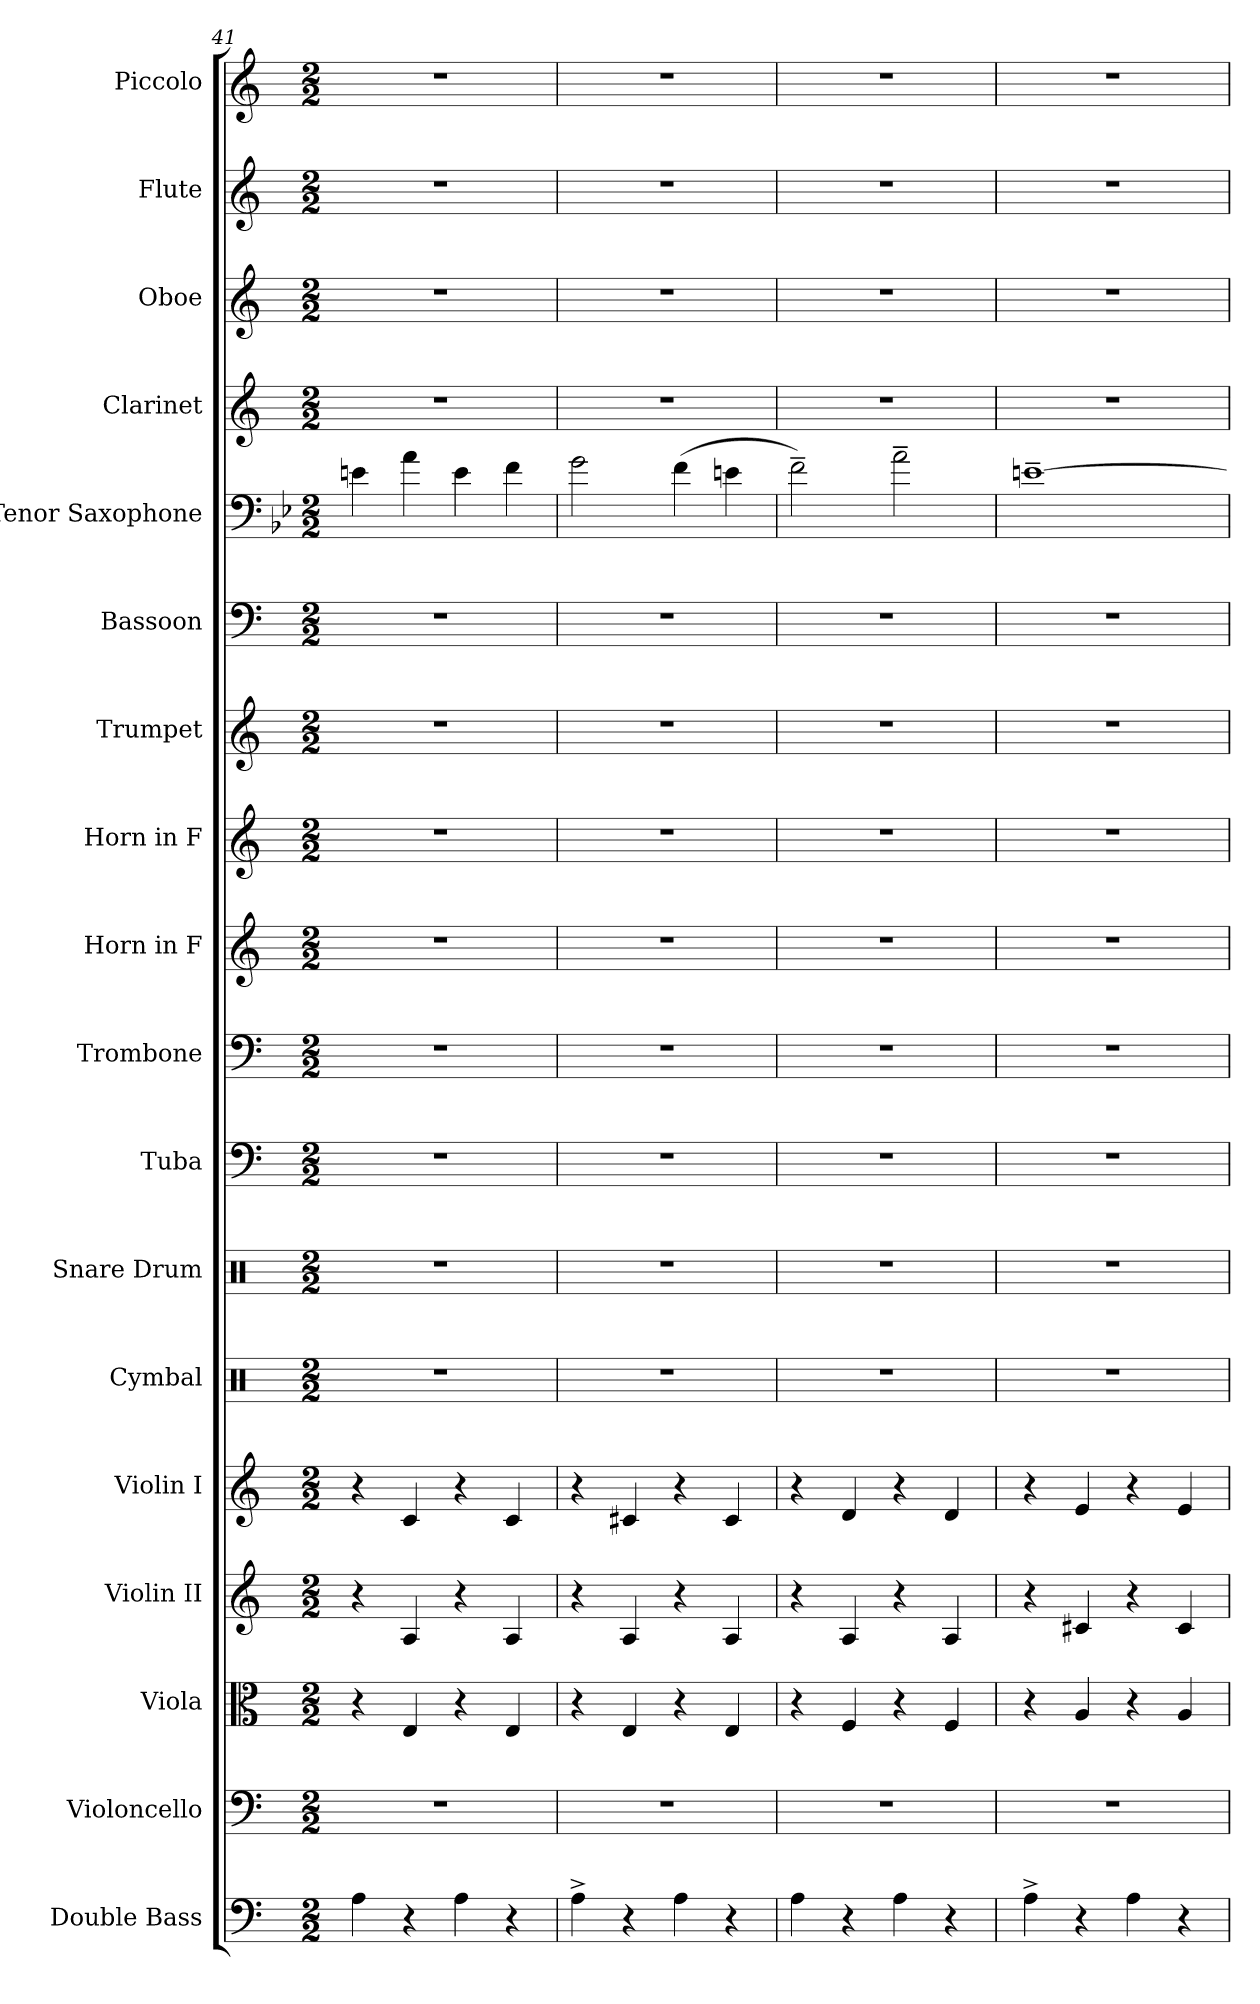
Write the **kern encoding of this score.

**kern	**kern	**kern	**kern	**kern	**kern	**kern	**kern	**kern	**kern	**kern	**kern	**kern	**kern	**kern	**kern	**kern	**kern
*part18	*part17	*part16	*part15	*part14	*part13	*part12	*part11	*part10	*part9	*part8	*part7	*part6	*part5	*part4	*part3	*part2	*part1
*staff18	*staff17	*staff16	*staff15	*staff14	*staff13	*staff12	*staff11	*staff10	*staff9	*staff8	*staff7	*staff6	*staff5	*staff4	*staff3	*staff2	*staff1
*I"Double Bass	*I"Violoncello	*I"Viola	*I"Violin II	*I"Violin I	*I"Cymbal	*I"Snare Drum	*I"Tuba	*I"Trombone	*I"Horn in F	*I"Horn in F	*I"Trumpet	*I"Bassoon	*I"Tenor Saxophone	*I"Clarinet	*I"Oboe	*I"Flute	*I"Piccolo
*I'Bass.	*I'Vc.	*I'Vla.	*I'Vln. II	*I'Vln. I	*I'Cym.	*I'S.D.	*I'Tba.	*I'Tbn.	*	*	*I'Tpt.	*I'Bsn.	*I'T. Sax.	*I'Cl.	*I'Ob.	*I'Fl.	*I'Picc.
*clefF4	*clefF4	*clefC3	*clefG2	*clefG2	*clefX	*clefX	*clefF4	*clefF4	*clefG2	*clefG2	*clefG2	*clefF4	*clefF4	*clefG2	*clefG2	*clefG2	*clefG2
*ITrd7c12	*	*	*	*	*	*	*	*	*ITrd4c7	*ITrd4c7	*ITrd1c2	*	*ITrd8c14	*ITrd1c2	*	*	*ITrd-7c-12
*k[]	*k[]	*k[]	*k[]	*k[]	*k[]	*k[]	*k[]	*k[]	*k[b-]	*k[b-]	*k[b-e-]	*k[]	*k[b-e-]	*k[b-e-]	*k[]	*k[]	*k[]
*M2/2	*M2/2	*M2/2	*M2/2	*M2/2	*M2/2	*M2/2	*M2/2	*M2/2	*M2/2	*M2/2	*M2/2	*M2/2	*M2/2	*M2/2	*M2/2	*M2/2	*M2/2
=41	=41	=41	=41	=41	=41	=41	=41	=41	=41	=41	=41	=41	=41	=41	=41	=41	=41
4AA\	1r	4r	4r	4r	1r	1r	1r	1r	1r	1r	1r	1r	4En\	1r	1r	1r	1r
4r	.	4E/	4A/	4c/	.	.	.	.	.	.	.	.	4A\	.	.	.	.
4AA\	.	4r	4r	4r	.	.	.	.	.	.	.	.	4E\	.	.	.	.
4r	.	4E/	4A/	4c/	.	.	.	.	.	.	.	.	4F\	.	.	.	.
=42	=42	=42	=42	=42	=42	=42	=42	=42	=42	=42	=42	=42	=42	=42	=42	=42	=42
4AA^\	1r	4r	4r	4r	1r	1r	1r	1r	1r	1r	1r	1r	2G\	1r	1r	1r	1r
4r	.	4E/	4A/	4c#X/	.	.	.	.	.	.	.	.	.	.	.	.	.
4AA\	.	4r	4r	4r	.	.	.	.	.	.	.	.	(>4F\	.	.	.	.
4r	.	4E/	4A/	4c#/	.	.	.	.	.	.	.	.	4En\	.	.	.	.
=43	=43	=43	=43	=43	=43	=43	=43	=43	=43	=43	=43	=43	=43	=43	=43	=43	=43
4AA\	1r	4r	4r	4r	1r	1r	1r	1r	1r	1r	1r	1r	2F~\)	1r	1r	1r	1r
4r	.	4F/	4A/	4d/	.	.	.	.	.	.	.	.	.	.	.	.	.
4AA\	.	4r	4r	4r	.	.	.	.	.	.	.	.	2A~\	.	.	.	.
4r	.	4F/	4A/	4d/	.	.	.	.	.	.	.	.	.	.	.	.	.
!!LO:LB:g=z
=44	=44	=44	=44	=44	=44	=44	=44	=44	=44	=44	=44	=44	=44	=44	=44	=44	=44
4AA^\	1r	4r	4r	4r	1r	1r	1r	1r	1r	1r	1r	1r	[1En~	1r	1r	1r	1r
4r	.	4A/	4c#X/	4e/	.	.	.	.	.	.	.	.	.	.	.	.	.
4AA\	.	4r	4r	4r	.	.	.	.	.	.	.	.	.	.	.	.	.
4r	.	4A/	4c#/	4e/	.	.	.	.	.	.	.	.	.	.	.	.	.
=	=	=	=	=	=	=	=	=	=	=	=	=	=	=	=	=	=
*-	*-	*-	*-	*-	*-	*-	*-	*-	*-	*-	*-	*-	*-	*-	*-	*-	*-
